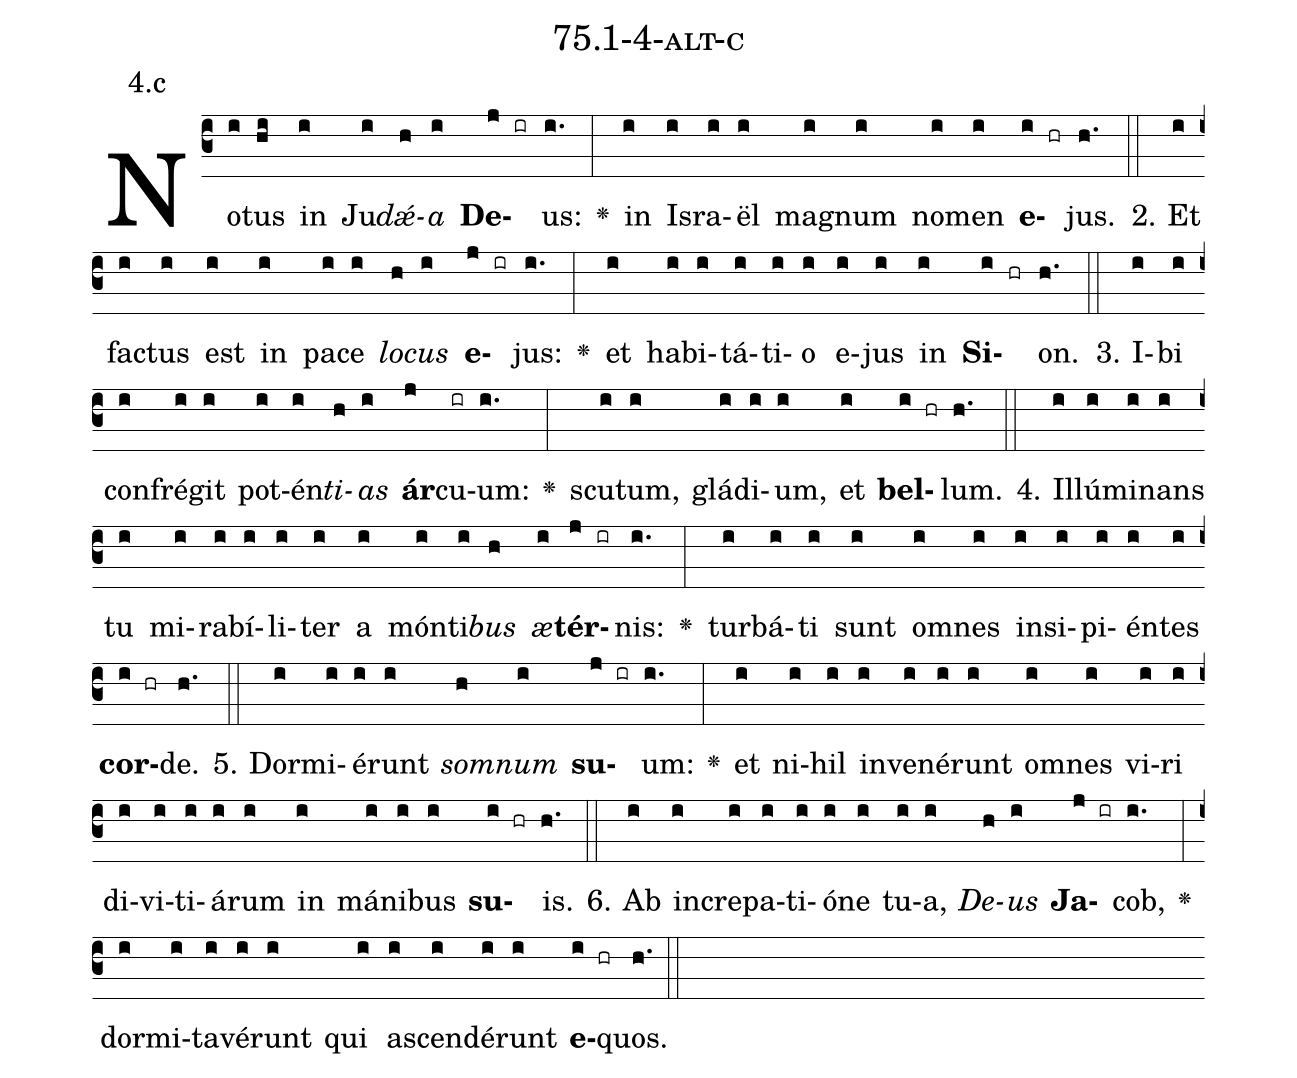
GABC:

name: 75.1-4-alt-c;
annotation: 4.c;
%%
(c3)No(i)tus(hi) in(i) Ju(i)<i>dǽ</i>(h)<i>a</i>(i) <b>De</b>(j ir)us:(i.) <v>\greheightstar</v>(:) in(i) Is(i)ra(i)ël(i) ma(i)gnum(i) no(i)men(i) <b>e</b>(i hr)jus.(h.) (::)
2. Et(i) fac(i)tus(i) est(i) in(i) pa(i)ce(i) <i>lo</i>(h)<i>cus</i>(i) <b>e</b>(j ir)jus:(i.) <v>\greheightstar</v>(:) et(i) ha(i)bi(i)tá(i)ti(i)o(i) e(i)jus(i) in(i) <b>Si</b>(i hr)on.(h.) (::)
3. I(i)bi(i) con(i)fré(i)git(i) pot(i)én(i)<i>ti</i>(h)<i>as</i>(i) <b>ár</b>(j)cu(ir)um:(i.) <v>\greheightstar</v>(:) scu(i)tum,(i) glá(i)di(i)um,(i) et(i) <b>bel</b>(i hr)lum.(h.) (::)
4. Il(i)lú(i)mi(i)nans(i) tu(i) mi(i)ra(i)bí(i)li(i)ter(i) a(i) món(i)ti(i)<i>bus</i>(h) <i>æ</i>(i)<b>tér</b>(j ir)nis:(i.) <v>\greheightstar</v>(:) tur(i)bá(i)ti(i) sunt(i) om(i)nes(i) in(i)si(i)pi(i)én(i)tes(i) <b>cor</b>(i hr)de.(h.) (::)
5. Dor(i)mi(i)é(i)runt(i) <i>som</i>(h)<i>num</i>(i) <b>su</b>(j ir)um:(i.) <v>\greheightstar</v>(:) et(i) ni(i)hil(i) in(i)ve(i)né(i)runt(i) om(i)nes(i) vi(i)ri(i) di(i)vi(i)ti(i)á(i)rum(i) in(i) má(i)ni(i)bus(i) <b>su</b>(i hr)is.(h.) (::)
6. Ab(i) in(i)cre(i)pa(i)ti(i)ó(i)ne(i) tu(i)a,(i) <i>De</i>(h)<i>us</i>(i) <b>Ja</b>(j ir)cob,(i.) <v>\greheightstar</v>(:) dor(i)mi(i)ta(i)vé(i)runt(i) qui(i) a(i)scen(i)dé(i)runt(i) <b>e</b>(i hr)quos.(h.) (::)
